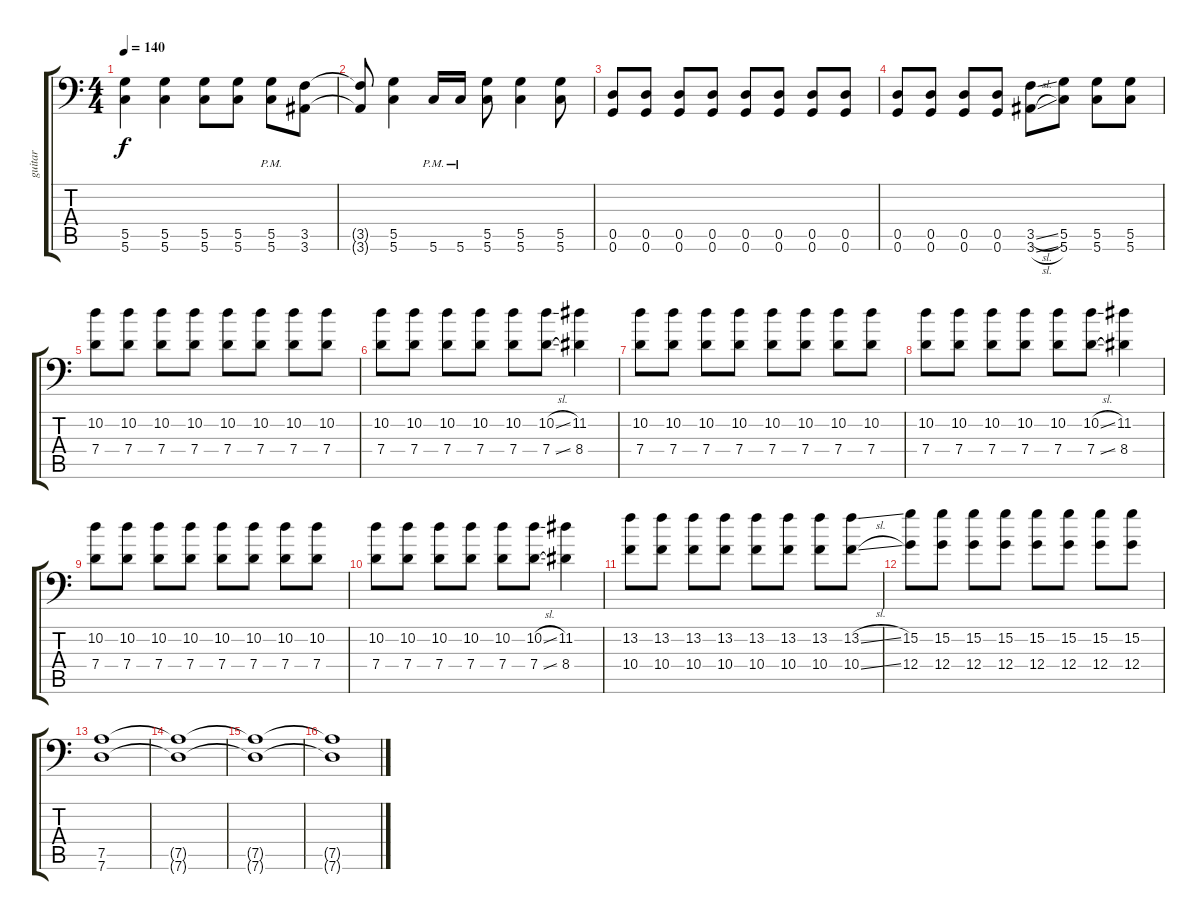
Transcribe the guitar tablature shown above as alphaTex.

\track ("guitar" "guitar") {instrument overdrivenguitar}
\staff {score tabs}
\tuning (A3 E3 C3 G2 D2 G1) {hide}
\ts (4 4)
\tempo 140
\clef f4
\ks c
(5.5 5.6).4{dy f} (5.5 5.6).4 (5.5 5.6).8 (5.5 5.6).8 (5.5{pm} 5.6{pm}).8 (3.5 3.6).8 |
(3.5{t} 3.6{t}).8 (5.5 5.6).4 5.6{pm}.16 5.6{pm}.16 (5.5 5.6).8 (5.5 5.6).4 (5.5 5.6).8 |
(0.5 0.6).8 (0.5 0.6).8 (0.5 0.6).8 (0.5 0.6).8 (0.5 0.6).8 (0.5 0.6).8 (0.5 0.6).8 (0.5 0.6).8 |
(0.5 0.6).8 (0.5 0.6).8 (0.5 0.6).8 (0.5 0.6).8 (3.5{sl} 3.6{sl}).8 (5.5 5.6).8 (5.5 5.6).8 (5.5 5.6).8 |
(10.2 7.4).8 (10.2 7.4).8 (10.2 7.4).8 (10.2 7.4).8 (10.2 7.4).8 (10.2 7.4).8 (10.2 7.4).8 (10.2 7.4).8 |
(10.2 7.4).8 (10.2 7.4).8 (10.2 7.4).8 (10.2 7.4).8 (10.2 7.4).8 (10.2{sl} 7.4{sl}).8 (11.2 8.4).4 |
(10.2 7.4).8 (10.2 7.4).8 (10.2 7.4).8 (10.2 7.4).8 (10.2 7.4).8 (10.2 7.4).8 (10.2 7.4).8 (10.2 7.4).8 |
(10.2 7.4).8 (10.2 7.4).8 (10.2 7.4).8 (10.2 7.4).8 (10.2 7.4).8 (10.2{sl} 7.4{sl}).8 (11.2 8.4).4 |
(10.2 7.4).8 (10.2 7.4).8 (10.2 7.4).8 (10.2 7.4).8 (10.2 7.4).8 (10.2 7.4).8 (10.2 7.4).8 (10.2 7.4).8 |
(10.2 7.4).8 (10.2 7.4).8 (10.2 7.4).8 (10.2 7.4).8 (10.2 7.4).8 (10.2{sl} 7.4{sl}).8 (11.2 8.4).4 |
(13.2 10.4).8 (13.2 10.4).8 (13.2 10.4).8 (13.2 10.4).8 (13.2 10.4).8 (13.2 10.4).8 (13.2 10.4).8 (13.2{sl} 10.4{sl}).8 |
(15.2 12.4).8 (15.2 12.4).8 (15.2 12.4).8 (15.2 12.4).8 (15.2 12.4).8 (15.2 12.4).8 (15.2 12.4).8 (15.2 12.4).8 |
(7.5 7.6).1 |
(7.5{t} 7.6{t}).1 |
(7.5{t} 7.6{t}).1 |
(7.5{t} 7.6{t}).1
